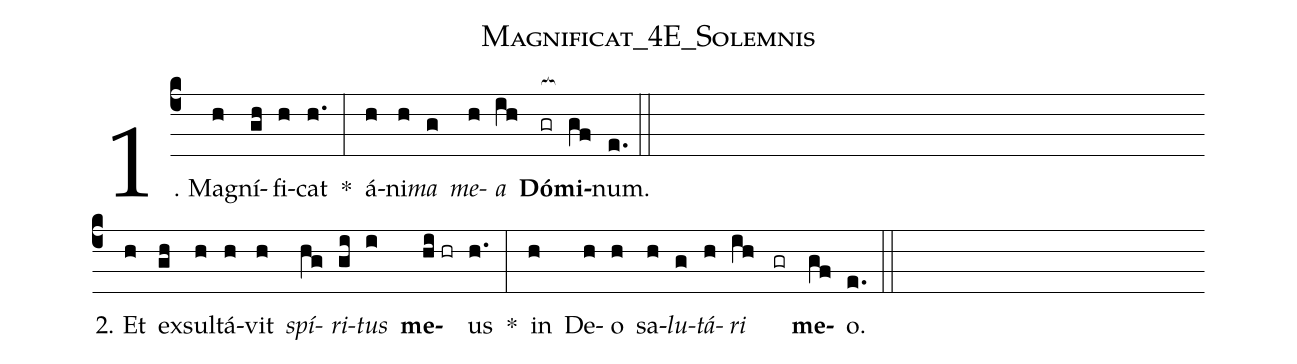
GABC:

name:Magnificat_4E_Solemnis;
%%
(c4)1. Ma(h)gní(gh)fi(h)cat(h.) *(:) á(h)ni(h)<i>ma</i>(g) <i>me</i>(h)<i>a</i>(ih) <b>Dó</b>(gr[ocb:1{])<b>mi</b>(gf[ocb:0}])num.(e.) (::) (Z-)
2. Et(h) ex(gh)sul(h)tá(h)vit(h) <i>spí(hg)ri(gi)tus</i>(i) <b>me</b>(hi//hr)us(h.) *(:) in(h) De(h)o(h) sa(h)<i>lu</i>(g)<i>tá</i>(h)<i>ri</i>(ih) ()(gr) <b>me</b>(gf)o.(e.) (::)
